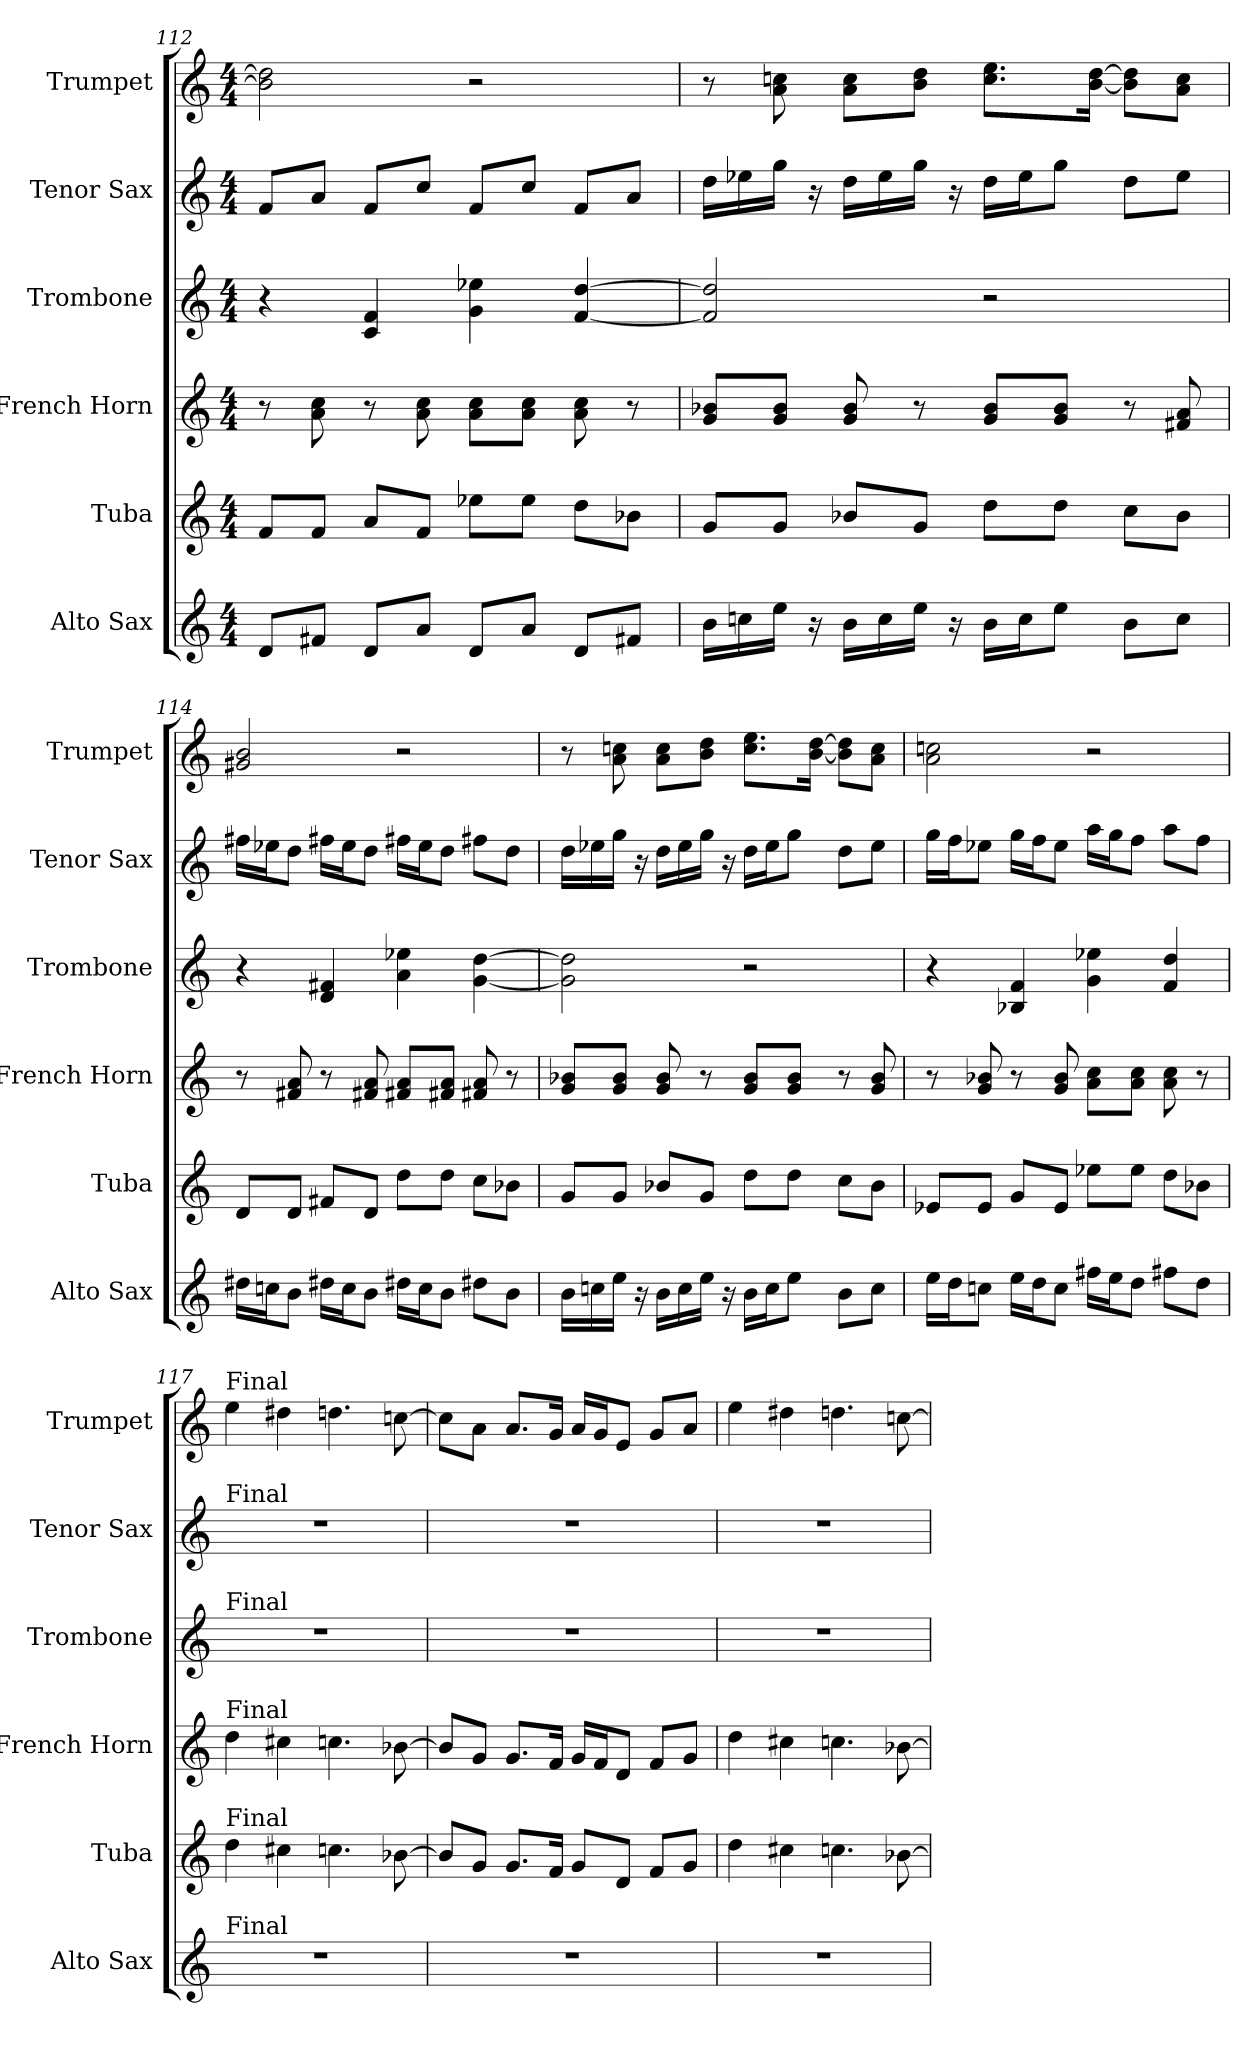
**kern	**kern	**kern	**kern	**kern	**kern
*part6	*part5	*part4	*part3	*part2	*part1
*staff6	*staff5	*staff4	*staff3	*staff2	*staff1
*I"Alto Sax	*I"Tuba	*I"French Horn	*I"Trombone	*I"Tenor Sax	*I"Trumpet
*I'Alto Sax	*I'Tuba	*I'French Horn	*I'Trombone	*I'Tenor Sax	*I'Trumpet
*clefG2	*clefG2	*clefG2	*clefG2	*clefG2	*clefG2
*ITrd5c9	*ITrd15c26	*ITrd8c14	*ITrd8c14	*ITrd8c14	*ITrd1c2
*M4/4	*M4/4	*M4/4	*M4/4	*M4/4	*M4/4
=112	=112	=112	=112	=112	=112
8FL	8FFL	8r	4r	8FL	2a] 2cc]
8AnJ	8FFJ	8A 8c	.	8AJ	.
8FL	8AAL	8r	4C 4F	8FL	.
8cJ	8FFJ	8A 8c	.	8cJ	.
8FL	8E-XL	8A 8cL	4G 4e-	8FL	2r
8cJ	8E-J	8A 8cJ	.	8cJ	.
8FL	8DL	8A 8c	[4F [4d	8FL	.
8AnJ	8BB-J	8r	.	8AJ	.
=113	=113	=113	=113	=113	=113
16dLL	8GGL	8G 8B-L	2F] 2d]	16dLL	8r
16e-	.	.	.	16e-	.
16gJJ	8GGJ	8G 8B-J	.	16gJJ	8g 8b-
16r	.	.	.	16r	.
16dLL	8BB-L	8G 8B-	.	16dLL	8g 8b-L
16e-	.	.	.	16e-	.
16gJJ	8GGJ	8r	.	16gJJ	8a 8ccJ
16r	.	.	.	16r	.
16dLL	8DL	8G 8B-L	2r	16dLL	8.b- 8.ddL
16e-J	.	.	.	16e-J	.
8gJ	8DJ	8G 8B-J	.	8gJ	.
.	.	.	.	.	[16a [16ccJk
8dL	8CL	8r	.	8dL	8a] 8cc]L
8e-J	8BB-J	8F#X 8A	.	8e-J	8g 8b-J
=114	=114	=114	=114	=114	=114
16f#XLL	8DDL	8r	4r	16f#XLL	2f#X 2a
16e-J	.	.	.	16e-J	.
8dJ	8DDJ	8F#X 8A	.	8dJ	.
16f#XLL	8FF#XL	8r	4D 4F#X	16f#XLL	.
16e-J	.	.	.	16e-J	.
8dJ	8DDJ	8F#X 8A	.	8dJ	.
16f#XLL	8DL	8F#X 8AL	4A 4e-	16f#XLL	2r
16e-J	.	.	.	16e-J	.
8dJ	8DJ	8F#X 8AJ	.	8dJ	.
8f#XL	8CL	8F#X 8A	[4G [4d	8f#XL	.
8dJ	8BB-J	8r	.	8dJ	.
=115	=115	=115	=115	=115	=115
16dLL	8GGL	8G 8B-L	2G] 2d]	16dLL	8r
16e-	.	.	.	16e-	.
16gJJ	8GGJ	8G 8B-J	.	16gJJ	8g 8b-
16r	.	.	.	16r	.
16dLL	8BB-L	8G 8B-	.	16dLL	8g 8b-L
16e-	.	.	.	16e-	.
16gJJ	8GGJ	8r	.	16gJJ	8a 8ccJ
16r	.	.	.	16r	.
16dLL	8DL	8G 8B-L	2r	16dLL	8.b- 8.ddL
16e-J	.	.	.	16e-J	.
8gJ	8DJ	8G 8B-J	.	8gJ	.
.	.	.	.	.	[16a [16ccJk
8dL	8CL	8r	.	8dL	8a] 8cc]L
8e-J	8BB-J	8G 8B-	.	8e-J	8g 8b-J
=116	=116	=116	=116	=116	=116
16gLL	8EE-L	8r	4r	16gLL	2g 2b-
16fJ	.	.	.	16fJ	.
8e-J	8EE-J	8G 8B-	.	8e-J	.
16gLL	8GGL	8r	4BB- 4F	16gLL	.
16fJ	.	.	.	16fJ	.
8e-J	8EE-J	8G 8B-	.	8e-J	.
16anLL	8E-L	8A 8cL	4G 4e-	16aLL	2r
16gJ	.	.	.	16gJ	.
8fJ	8E-J	8A 8cJ	.	8fJ	.
8anL	8DL	8A 8c	4F 4d	8aL	.
8fJ	8BB-J	8r	.	8fJ	.
=117	=117	=117	=117	=117	=117
!	!	!	!	!	!LO:TX:a:t=Final
!	!	!	!	!LO:TX:a:t=Final	!
!	!	!	!LO:TX:a:t=Final	!	!
!	!	!LO:TX:a:t=Final	!	!	!
!	!LO:TX:a:t=Final	!	!	!	!
!LO:TX:a:t=Final	!	!	!	!	!
1r	4D	4d	1r	1r	4dd
.	4C#X	4c#X	.	.	4cc#X
.	4.Cn	4.cn	.	.	4.ccn
.	[8BB-	[8B-	.	.	[8b-
=118	=118	=118	=118	=118	=118
1r	8BB-L]	8B-L]	1r	1r	8b-L]
.	8GGJ	8GJ	.	.	8gJ
.	8.GGL	8.GL	.	.	8.gL
.	16FFJk	16FJk	.	.	16fJk
.	8GGL	16GLL	.	.	16gLL
.	.	16FJ	.	.	16fJ
.	8DDJ	8DJ	.	.	8dJ
.	8FFL	8FL	.	.	8fL
.	8GGJ	8GJ	.	.	8gJ
=119	=119	=119	=119	=119	=119
1r	4D	4d	1r	1r	4dd
.	4C#X	4c#X	.	.	4cc#X
.	4.Cn	4.cn	.	.	4.ccn
.	[8BB-	[8B-	.	.	[8b-
=	=	=	=	=	=
*-	*-	*-	*-	*-	*-
